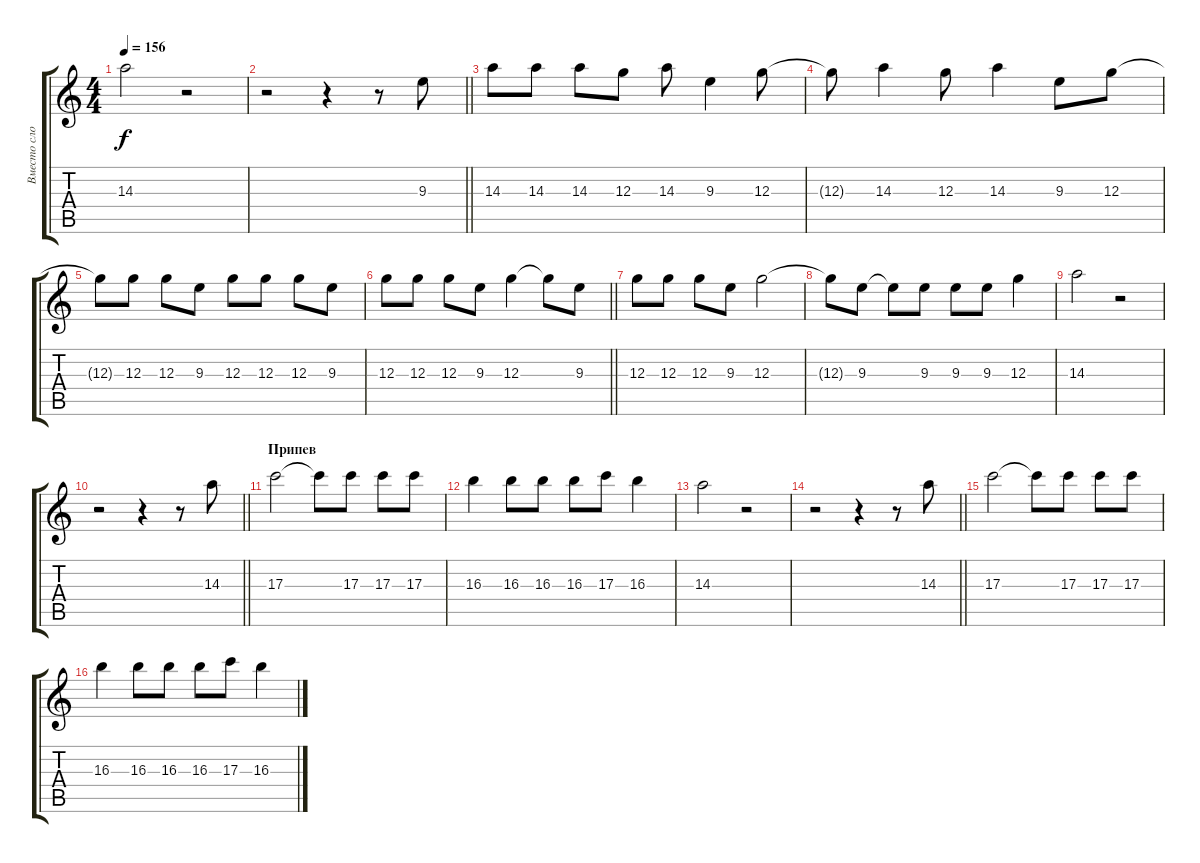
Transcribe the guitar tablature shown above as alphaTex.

\track ("Вместо слов" "Вместо сло") {instrument acousticguitarsteel}
\staff {score tabs}
\tuning (E4 B3 G3 D3 A2 E2) {hide}
\ts (4 4)
\tempo 156
\clef g2
\ks c
14.3.2{dy f} r.2 |
\barLineRight lightlight
r.2 r.4 r.8 9.3.8 |
14.3.8 14.3.8 14.3.8 12.3.8 14.3.8 9.3.4 12.3.8 |
12.3{t}.8 14.3.4 12.3.8 14.3.4 9.3.8 12.3.8 |
12.3{t}.8 12.3.8 12.3.8 9.3.8 12.3.8 12.3.8 12.3.8 9.3.8 |
\barLineRight lightlight
12.3.8 12.3.8 12.3.8 9.3.8 12.3.4 12.3{t}.8 9.3.8 |
12.3.8 12.3.8 12.3.8 9.3.8 12.3.2 |
12.3{t}.8 9.3.8 9.3{t}.8 9.3.8 9.3.8 9.3.8 12.3.4 |
14.3.2 r.2 |
\barLineRight lightlight
r.2 r.4 r.8 14.3.8 |
\section ("" "Припев")
17.3.2 17.3{t}.8 17.3.8 17.3.8 17.3.8 |
16.3.4 16.3.8 16.3.8 16.3.8 17.3.8 16.3.4 |
14.3.2 r.2 |
\barLineRight lightlight
r.2 r.4 r.8 14.3.8 |
17.3.2 17.3{t}.8 17.3.8 17.3.8 17.3.8 |
16.3.4 16.3.8 16.3.8 16.3.8 17.3.8 16.3.4
